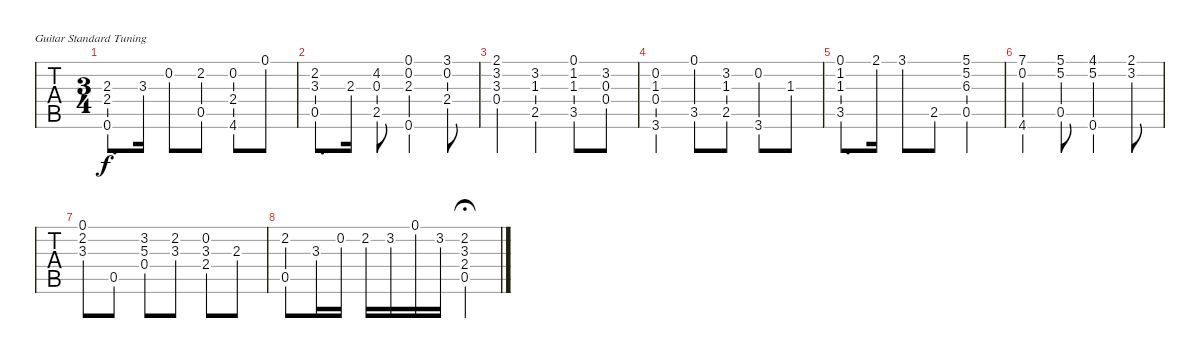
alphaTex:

\bracketExtendMode groupsimilarinstruments
\singleTrackTrackNamePolicy hidden
\multiTrackTrackNamePolicy hidden
\firstSystemTrackNameOrientation horizontal
\otherSystemsTrackNameOrientation horizontal
\track ("Guitar Standard" "Guitar Sta") {instrument acousticguitarsteel}
\staff {tabs}
\tuning (E4 B3 G3 D3 A2 E2)
\ts (3 4)
\tempo (120 hide)
\clef g2
\ks c
(2.3 2.4 0.6).8{d dy f} 3.3.16 0.2.8 (2.2 0.5).8 (0.2 2.4 4.6).8 0.1.8 |
(2.2 3.3 0.5).8{d} 2.3.16 (4.2 0.3 2.5).8 (0.1 0.2 2.3 0.6).4 (3.1 0.2 2.4).8 |
(2.1 3.2 3.3 0.4).4 (3.2 1.3 2.5).4 (0.1 1.2 1.3 3.5).8 (3.2 0.3 0.4).8 |
(0.2 1.3 0.4 3.6).4 (0.1 3.5).8 (3.2 1.3 2.5).8 (0.2 3.6).8 1.3.8 |
(0.1 1.2 1.3 3.5).8{d} 2.1.16 3.1.8 2.5.8 (5.1 5.2 6.3 0.5).4 |
(7.1 0.2 4.6).4 (5.1 5.2 0.5).8 (4.1 5.2 0.6).4 (2.1 3.2).8 |
(0.1 2.2 3.3).8 0.5.8 (3.2 5.3 0.4).8 (2.2 3.3).8 (0.2 3.3 2.4).8 2.3.8 |
(2.2 0.5).8 3.3.16 0.2.16 2.2.16 3.2.16 0.1.16 3.2.16 (2.2 3.3 2.4 0.5).4{fermata (medium 0.5)}
